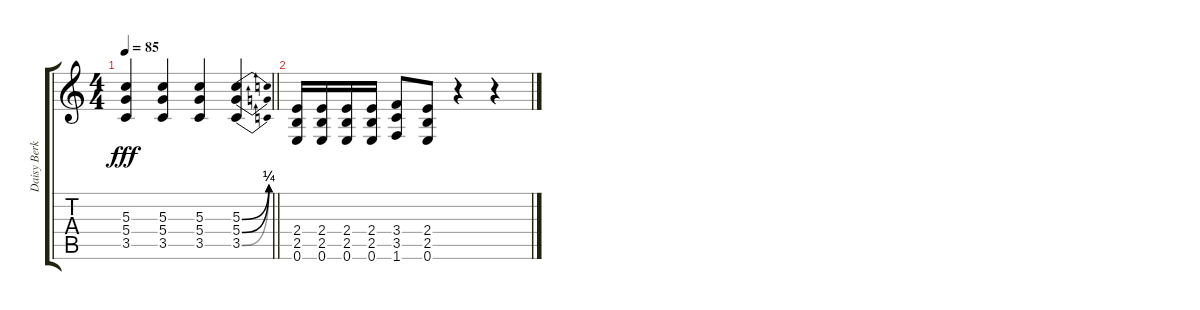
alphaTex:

\track ("Daisy Berkowitz" "Daisy Berk") {instrument overdrivenguitar}
\staff {score tabs}
\tuning (E4 B3 G3 D3 A2 E2) {hide}
\ts (4 4)
\tempo 85
\clef g2
\barLineRight lightlight
\ks c
(5.3 5.4 3.5).4{dy fff} (5.3 5.4 3.5).4 (5.3 5.4 3.5).4 (5.3{be (bend 0 0 60 1)} 5.4{be (bend 0 0 60 1)} 3.5{be (bend 0 0 60 1)}).4 |
(2.4 2.5 0.6).16 (2.4 2.5 0.6).16 (2.4 2.5 0.6).16 (2.4 2.5 0.6).16 (3.4 3.5 1.6).8 (2.4 2.5 0.6).8 r.4 r.4
